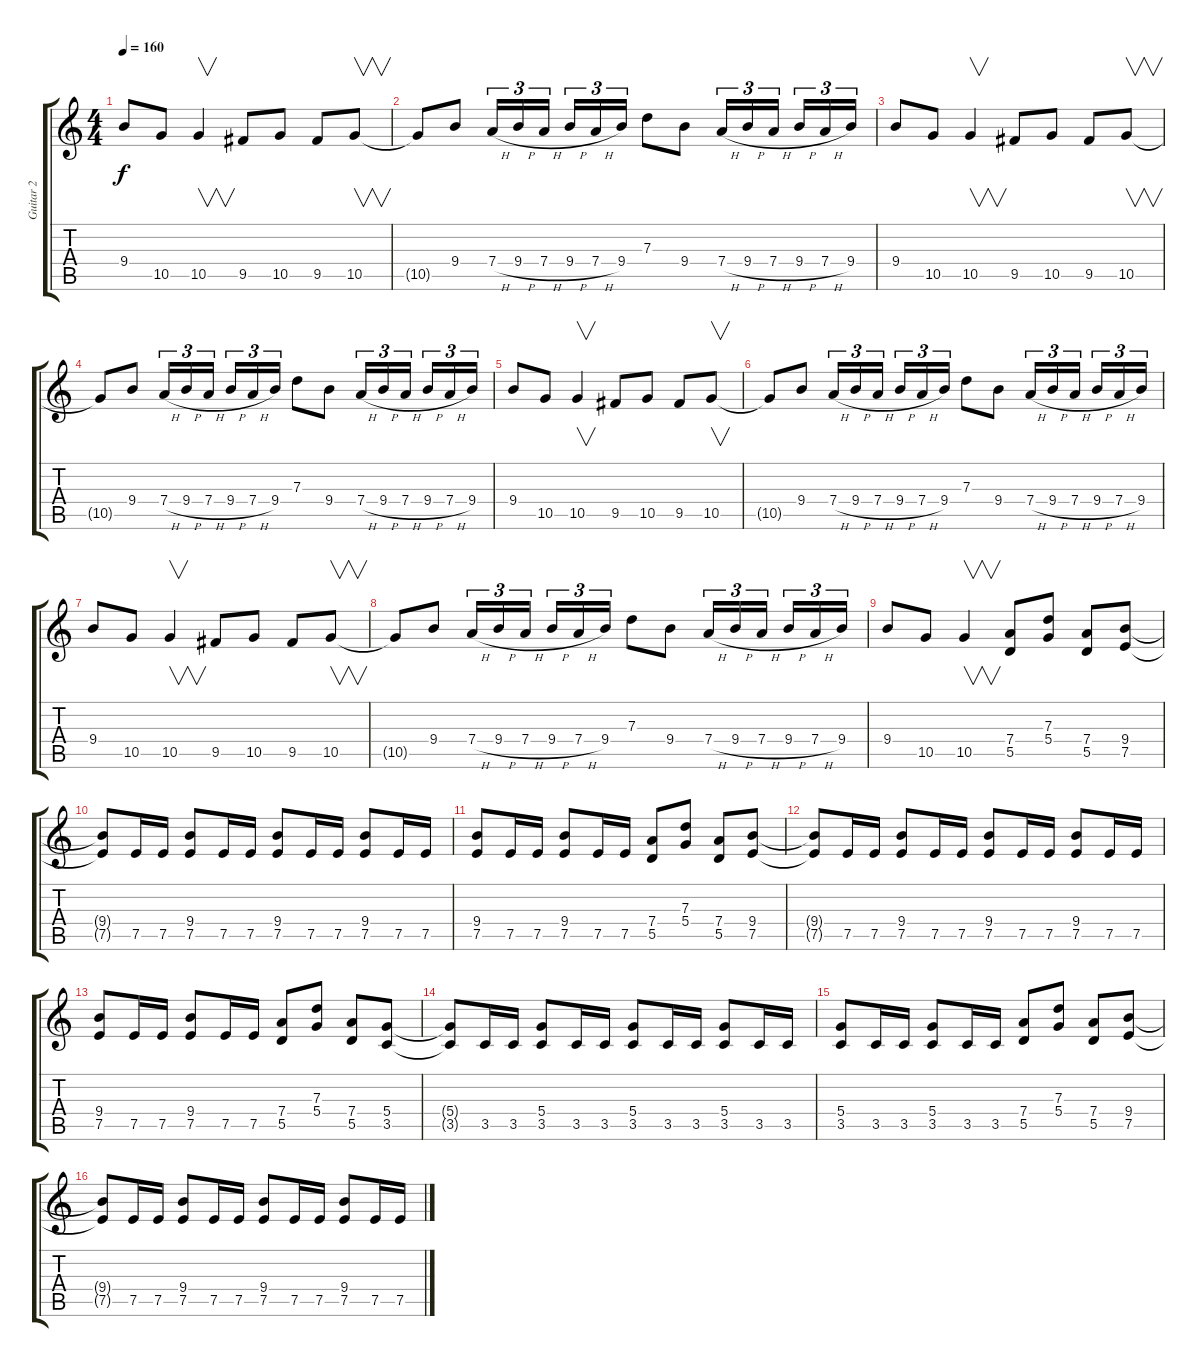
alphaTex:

\track ("Guitar 2" "Guitar 2") {instrument distortionguitar}
\staff {score tabs}
\tuning (E4 B3 G3 D3 A2 E2) {hide}
\ts (4 4)
\tempo 160
\clef g2
\ks c
9.4.8{dy f} 10.5.8 10.5.4{v} 9.5.8 10.5.8 9.5.8 10.5.8{v} |
10.5{t}.8 9.4.8 7.4{h}.16{tu (3 2)} 9.4{h}.16{tu (3 2)} 7.4{h}.16{tu (3 2)} 9.4{h}.16{tu (3 2)} 7.4{h}.16{tu (3 2)} 9.4.16{tu (3 2)} 7.3.8 9.4.8 7.4{h}.16{tu (3 2)} 9.4{h}.16{tu (3 2)} 7.4{h}.16{tu (3 2)} 9.4{h}.16{tu (3 2)} 7.4{h}.16{tu (3 2)} 9.4.16{tu (3 2)} |
9.4.8 10.5.8 10.5.4{v} 9.5.8 10.5.8 9.5.8 10.5.8{v} |
10.5{t}.8 9.4.8 7.4{h}.16{tu (3 2)} 9.4{h}.16{tu (3 2)} 7.4{h}.16{tu (3 2)} 9.4{h}.16{tu (3 2)} 7.4{h}.16{tu (3 2)} 9.4.16{tu (3 2)} 7.3.8 9.4.8 7.4{h}.16{tu (3 2)} 9.4{h}.16{tu (3 2)} 7.4{h}.16{tu (3 2)} 9.4{h}.16{tu (3 2)} 7.4{h}.16{tu (3 2)} 9.4.16{tu (3 2)} |
9.4.8 10.5.8 10.5.4{v} 9.5.8 10.5.8 9.5.8 10.5.8{v} |
10.5{t}.8 9.4.8 7.4{h}.16{tu (3 2)} 9.4{h}.16{tu (3 2)} 7.4{h}.16{tu (3 2)} 9.4{h}.16{tu (3 2)} 7.4{h}.16{tu (3 2)} 9.4.16{tu (3 2)} 7.3.8 9.4.8 7.4{h}.16{tu (3 2)} 9.4{h}.16{tu (3 2)} 7.4{h}.16{tu (3 2)} 9.4{h}.16{tu (3 2)} 7.4{h}.16{tu (3 2)} 9.4.16{tu (3 2)} |
9.4.8 10.5.8 10.5.4{v} 9.5.8 10.5.8 9.5.8 10.5.8{v} |
10.5{t}.8 9.4.8 7.4{h}.16{tu (3 2)} 9.4{h}.16{tu (3 2)} 7.4{h}.16{tu (3 2)} 9.4{h}.16{tu (3 2)} 7.4{h}.16{tu (3 2)} 9.4.16{tu (3 2)} 7.3.8 9.4.8 7.4{h}.16{tu (3 2)} 9.4{h}.16{tu (3 2)} 7.4{h}.16{tu (3 2)} 9.4{h}.16{tu (3 2)} 7.4{h}.16{tu (3 2)} 9.4.16{tu (3 2)} |
9.4.8 10.5.8 10.5.4{v} (7.4 5.5).8 (7.3 5.4).8 (7.4 5.5).8 (9.4 7.5).8 |
(9.4{t} 7.5{t}).8 7.5.16 7.5.16 (9.4 7.5).8 7.5.16 7.5.16 (9.4 7.5).8 7.5.16 7.5.16 (9.4 7.5).8 7.5.16 7.5.16 |
(9.4 7.5).8 7.5.16 7.5.16 (9.4 7.5).8 7.5.16 7.5.16 (7.4 5.5).8 (7.3 5.4).8 (7.4 5.5).8 (9.4 7.5).8 |
(9.4{t} 7.5{t}).8 7.5.16 7.5.16 (9.4 7.5).8 7.5.16 7.5.16 (9.4 7.5).8 7.5.16 7.5.16 (9.4 7.5).8 7.5.16 7.5.16 |
(9.4 7.5).8 7.5.16 7.5.16 (9.4 7.5).8 7.5.16 7.5.16 (7.4 5.5).8 (7.3 5.4).8 (7.4 5.5).8 (5.4 3.5).8 |
(5.4{t} 3.5{t}).8 3.5.16 3.5.16 (5.4 3.5).8 3.5.16 3.5.16 (5.4 3.5).8 3.5.16 3.5.16 (5.4 3.5).8 3.5.16 3.5.16 |
(5.4 3.5).8 3.5.16 3.5.16 (5.4 3.5).8 3.5.16 3.5.16 (7.4 5.5).8 (7.3 5.4).8 (7.4 5.5).8 (9.4 7.5).8 |
(9.4{t} 7.5{t}).8 7.5.16 7.5.16 (9.4 7.5).8 7.5.16 7.5.16 (9.4 7.5).8 7.5.16 7.5.16 (9.4 7.5).8 7.5.16 7.5.16
